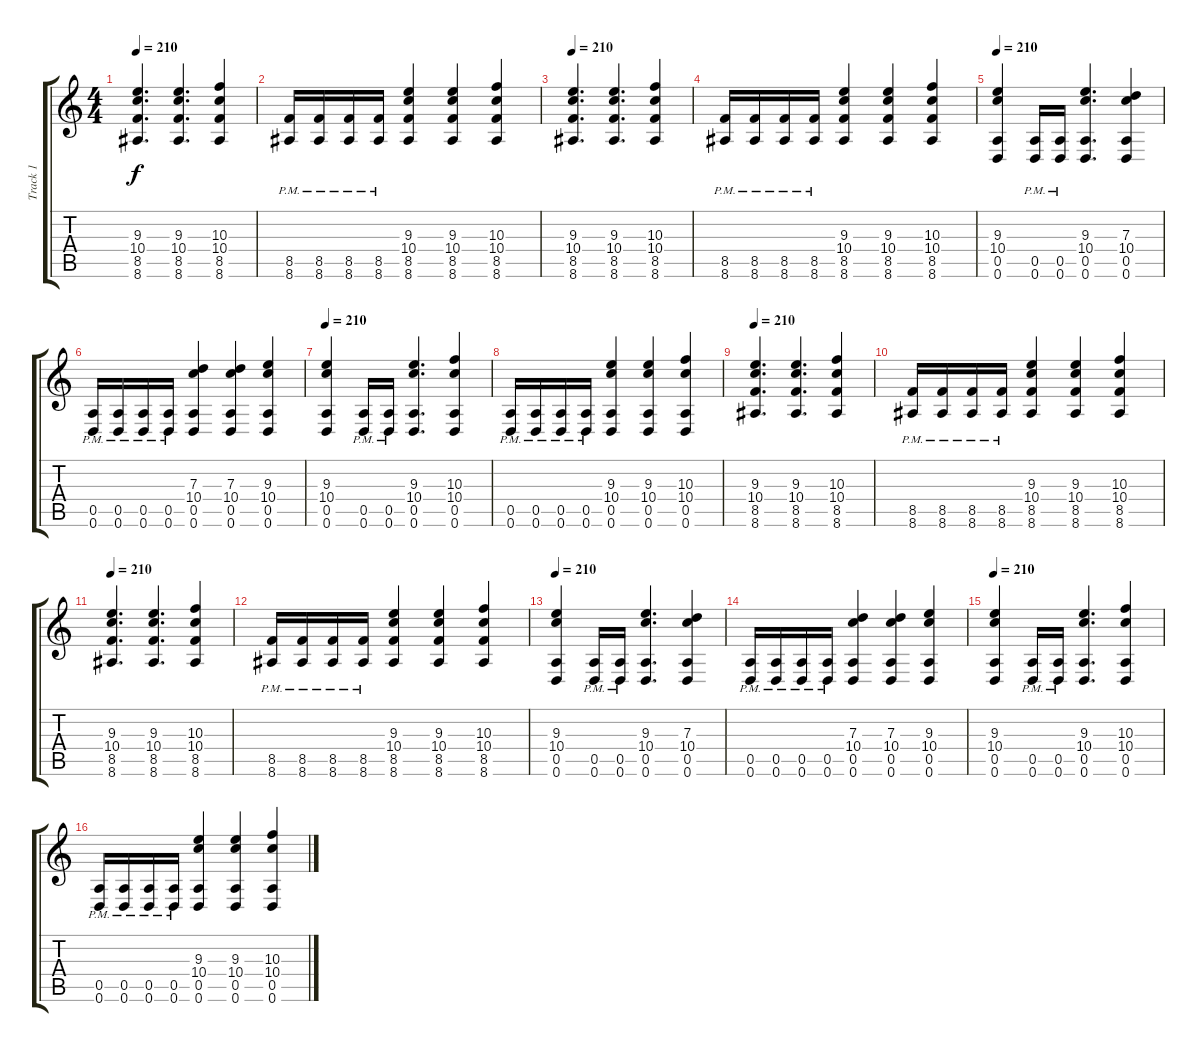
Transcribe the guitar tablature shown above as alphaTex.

\track ("Track 1" "Track 1") {instrument distortionguitar}
\staff {score tabs}
\tuning (E4 B3 G3 D3 A2 D2) {hide}
\ts (4 4)
\tempo 210
\clef g2
\ks c
(9.3 10.4 8.5 8.6).4{d dy f} (9.3 10.4 8.5 8.6).4{d} (10.3 10.4 8.5 8.6).4 |
(8.5{pm} 8.6{pm}).16 (8.5{pm} 8.6{pm}).16 (8.5{pm} 8.6{pm}).16 (8.5{pm} 8.6{pm}).16 (9.3 10.4 8.5 8.6).4 (9.3 10.4 8.5 8.6).4 (10.3 10.4 8.5 8.6).4 |
\tempo 210
(9.3 10.4 8.5 8.6).4{d} (9.3 10.4 8.5 8.6).4{d} (10.3 10.4 8.5 8.6).4 |
(8.5{pm} 8.6{pm}).16 (8.5{pm} 8.6{pm}).16 (8.5{pm} 8.6{pm}).16 (8.5{pm} 8.6{pm}).16 (9.3 10.4 8.5 8.6).4 (9.3 10.4 8.5 8.6).4 (10.3 10.4 8.5 8.6).4 |
\tempo 210
(9.3 10.4 0.5 0.6).4 (0.5{pm} 0.6{pm}).16 (0.5{pm} 0.6{pm}).16 (9.3 10.4 0.5 0.6).4{d} (7.3 10.4 0.5 0.6).4 |
(0.5{pm} 0.6{pm}).16 (0.5{pm} 0.6{pm}).16 (0.5{pm} 0.6{pm}).16 (0.5{pm} 0.6{pm}).16 (7.3 10.4 0.5 0.6).4 (7.3 10.4 0.5 0.6).4 (9.3 10.4 0.5 0.6).4 |
\tempo 210
(9.3 10.4 0.5 0.6).4 (0.5{pm} 0.6{pm}).16 (0.5{pm} 0.6{pm}).16 (9.3 10.4 0.5 0.6).4{d} (10.3 10.4 0.5 0.6).4 |
(0.5{pm} 0.6{pm}).16 (0.5{pm} 0.6{pm}).16 (0.5{pm} 0.6{pm}).16 (0.5{pm} 0.6{pm}).16 (9.3 10.4 0.5 0.6).4 (9.3 10.4 0.5 0.6).4 (10.3 10.4 0.5 0.6).4 |
\tempo 210
(9.3 10.4 8.5 8.6).4{d} (9.3 10.4 8.5 8.6).4{d} (10.3 10.4 8.5 8.6).4 |
(8.5{pm} 8.6{pm}).16 (8.5{pm} 8.6{pm}).16 (8.5{pm} 8.6{pm}).16 (8.5{pm} 8.6{pm}).16 (9.3 10.4 8.5 8.6).4 (9.3 10.4 8.5 8.6).4 (10.3 10.4 8.5 8.6).4 |
\tempo 210
(9.3 10.4 8.5 8.6).4{d} (9.3 10.4 8.5 8.6).4{d} (10.3 10.4 8.5 8.6).4 |
(8.5{pm} 8.6{pm}).16 (8.5{pm} 8.6{pm}).16 (8.5{pm} 8.6{pm}).16 (8.5{pm} 8.6{pm}).16 (9.3 10.4 8.5 8.6).4 (9.3 10.4 8.5 8.6).4 (10.3 10.4 8.5 8.6).4 |
\tempo 210
(9.3 10.4 0.5 0.6).4 (0.5{pm} 0.6{pm}).16 (0.5{pm} 0.6{pm}).16 (9.3 10.4 0.5 0.6).4{d} (7.3 10.4 0.5 0.6).4 |
(0.5{pm} 0.6{pm}).16 (0.5{pm} 0.6{pm}).16 (0.5{pm} 0.6{pm}).16 (0.5{pm} 0.6{pm}).16 (7.3 10.4 0.5 0.6).4 (7.3 10.4 0.5 0.6).4 (9.3 10.4 0.5 0.6).4 |
\tempo 210
(9.3 10.4 0.5 0.6).4 (0.5{pm} 0.6{pm}).16 (0.5{pm} 0.6{pm}).16 (9.3 10.4 0.5 0.6).4{d} (10.3 10.4 0.5 0.6).4 |
(0.5{pm} 0.6{pm}).16 (0.5{pm} 0.6{pm}).16 (0.5{pm} 0.6{pm}).16 (0.5{pm} 0.6{pm}).16 (9.3 10.4 0.5 0.6).4 (9.3 10.4 0.5 0.6).4 (10.3 10.4 0.5 0.6).4
